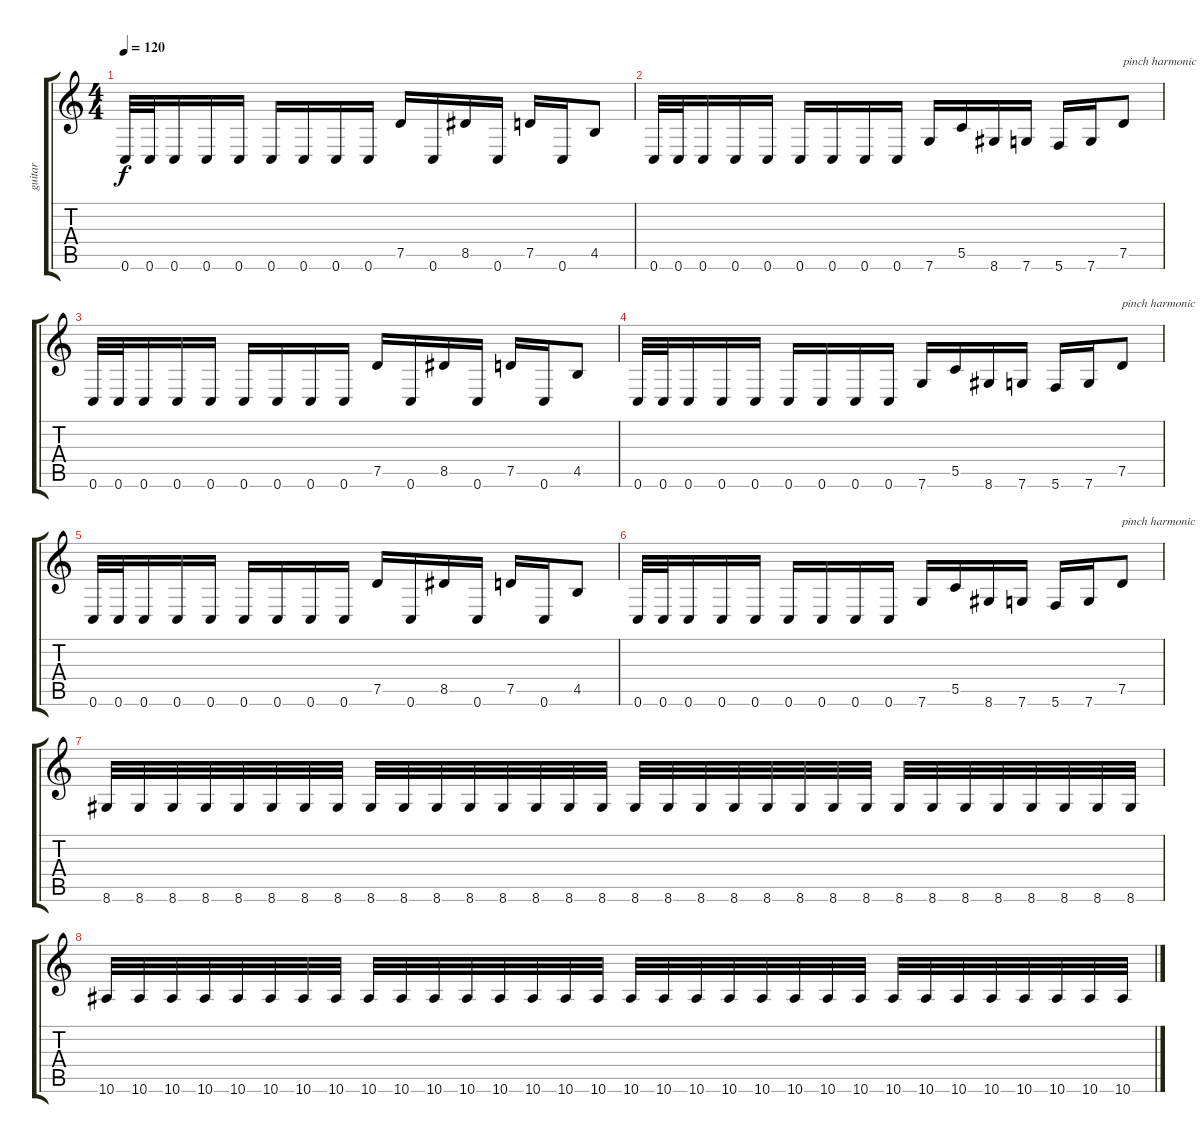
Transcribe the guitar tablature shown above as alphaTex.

\track ("guitar" "guitar") {instrument distortionguitar}
\staff {score tabs}
\tuning (D4 A3 F3 C3 G2 C2) {hide}
\ts (4 4)
\tempo 120
\clef g2
\ks c
0.6.32{dy f} 0.6.32 0.6.16 0.6.16 0.6.16 0.6.16 0.6.16 0.6.16 0.6.16 7.5.16 0.6.16 8.5.16 0.6.16 7.5.16 0.6.16 4.5.8 |
0.6.32 0.6.32 0.6.16 0.6.16 0.6.16 0.6.16 0.6.16 0.6.16 0.6.16 7.6.16 5.5.16 8.6.16 7.6.16 5.6.16 7.6.16 7.5.8{txt "pinch harmonic"} |
0.6.32 0.6.32 0.6.16 0.6.16 0.6.16 0.6.16 0.6.16 0.6.16 0.6.16 7.5.16 0.6.16 8.5.16 0.6.16 7.5.16 0.6.16 4.5.8 |
0.6.32 0.6.32 0.6.16 0.6.16 0.6.16 0.6.16 0.6.16 0.6.16 0.6.16 7.6.16 5.5.16 8.6.16 7.6.16 5.6.16 7.6.16 7.5.8{txt "pinch harmonic"} |
0.6.32 0.6.32 0.6.16 0.6.16 0.6.16 0.6.16 0.6.16 0.6.16 0.6.16 7.5.16 0.6.16 8.5.16 0.6.16 7.5.16 0.6.16 4.5.8 |
0.6.32 0.6.32 0.6.16 0.6.16 0.6.16 0.6.16 0.6.16 0.6.16 0.6.16 7.6.16 5.5.16 8.6.16 7.6.16 5.6.16 7.6.16 7.5.8{txt "pinch harmonic"} |
8.6.32 8.6.32 8.6.32 8.6.32 8.6.32 8.6.32 8.6.32 8.6.32 8.6.32 8.6.32 8.6.32 8.6.32 8.6.32 8.6.32 8.6.32 8.6.32 8.6.32 8.6.32 8.6.32 8.6.32 8.6.32 8.6.32 8.6.32 8.6.32 8.6.32 8.6.32 8.6.32 8.6.32 8.6.32 8.6.32 8.6.32 8.6.32 |
10.6.32 10.6.32 10.6.32 10.6.32 10.6.32 10.6.32 10.6.32 10.6.32 10.6.32 10.6.32 10.6.32 10.6.32 10.6.32 10.6.32 10.6.32 10.6.32 10.6.32 10.6.32 10.6.32 10.6.32 10.6.32 10.6.32 10.6.32 10.6.32 10.6.32 10.6.32 10.6.32 10.6.32 10.6.32 10.6.32 10.6.32 10.6.32
